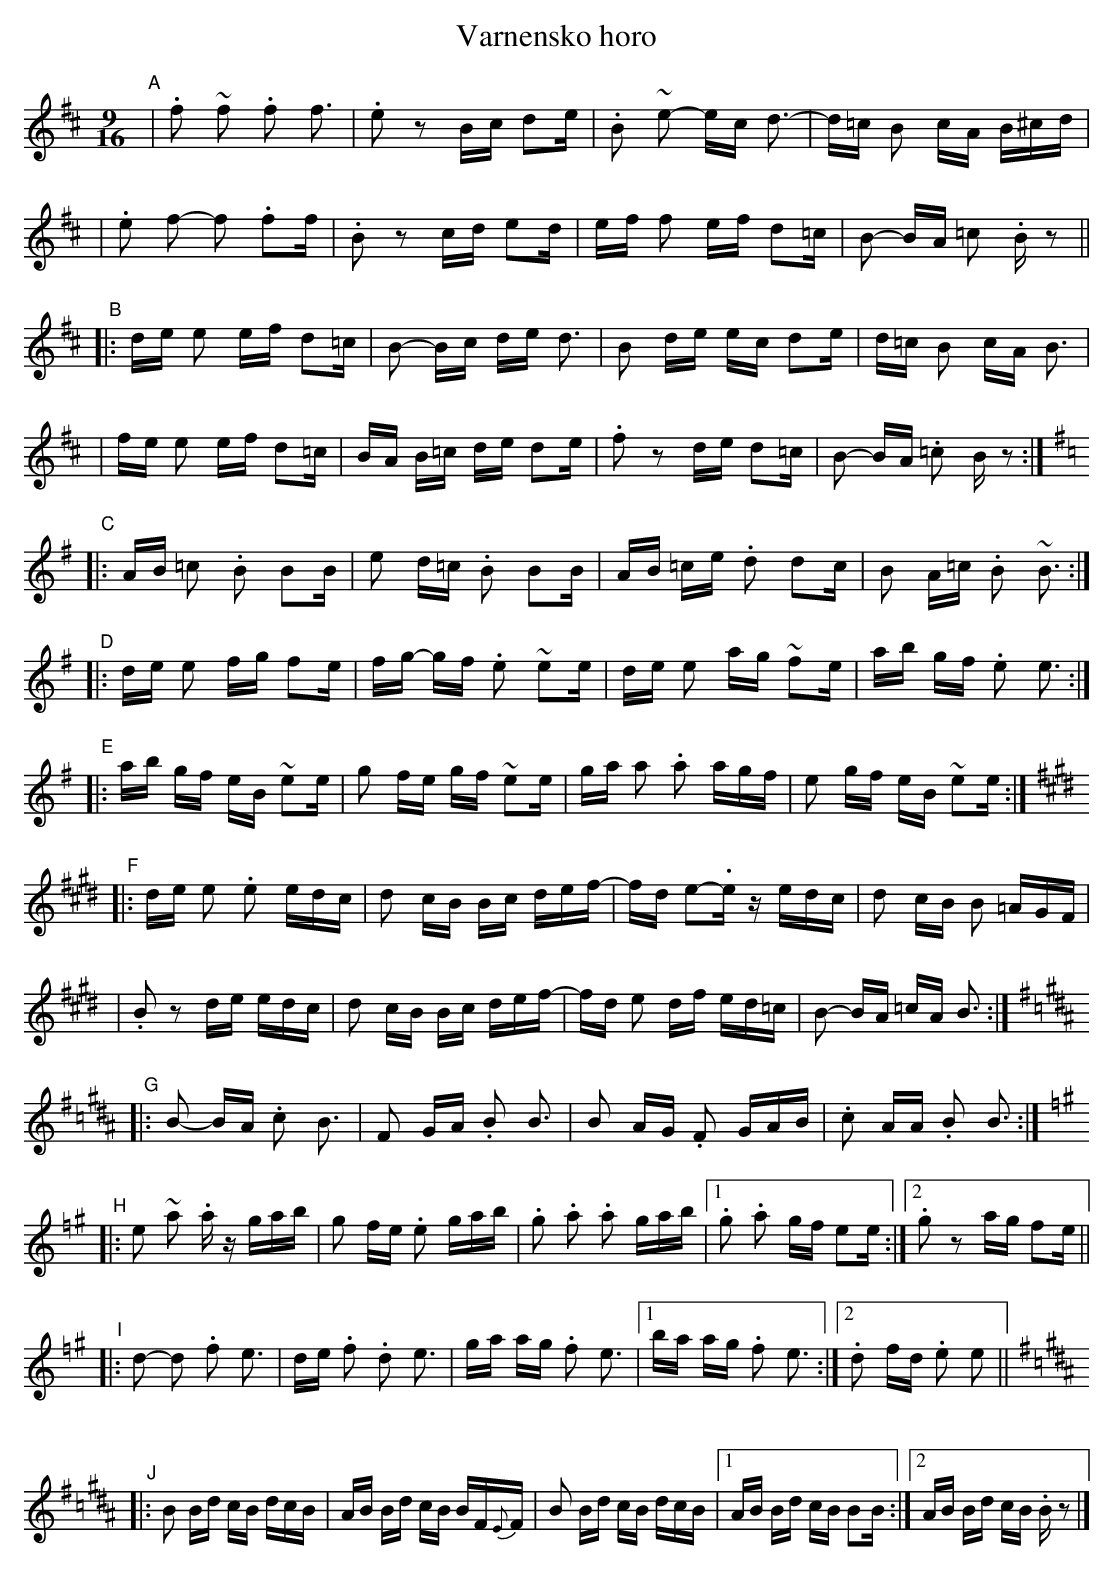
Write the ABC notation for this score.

X:1
T: Varnensko horo
L: 1/16
M: 9/16
K: Bm
"A"\
| .f2 ~f2 .f2 f3 | .e2 z2 Bc d2e | .B2 ~e2- ec d3- | d=c B2 cA B^cd |
| .e2 f2- f2 .f2f | .B2 z2 cd e2d | ef f2 ef d2=c | B2- BA =c2 .Bz2 ||
"B"\
|: de e2 ef d2=c | B2- Bc de d3 | B2 de ec d2e | d=c B2 cA B3 |
| fe e2 ef d2=c | BA B=c de d2e | .f2 z2 de d2=c | B2- BA .=c2 Bz2 :|
K:Bphr
"C"\
|: AB =c2 .B2 B2B | e2 d=c .B2 B2B | AB =ce .d2 d2c | B2 A=c .B2 ~B3 :|
"D"\
|: de e2 fg f2e | fg- gf .e2 ~e2e | de e2 ag ~f2e | ab gf .e2 e3 :|
"E"\
|: ab gf eB ~e2e | g2 fe gf ~e2e | ga a2 .a2 agf | e2 gf eB ~e2e :|
K: Bmix
"F"\
|: de e2 .e2 edc | d2 cB Bc def- | fd e2-.ez edc | d2 cB B2 =AGF |
| .B2 z2 de edc | d2 cB Bc def- | fd e2 df ed=c | B2- BA =cA B3 :|
K:B=c^f^d^g
"G"\
|: B2- BA .c2 B3 | F2 GA .B2 B3 | B2 AG .F2 GAB | .c2 AA .B2 B3 :|
K:Ephr=f^g
"H"\
|: e2 ~a2 .az gab | g2 fe .e2 gab | .g2 .a2 .a2 gab |1 .g2 .a2 gf e2e :|2 .g2 z2 ag f2e ||
"I"\
|: d2- d2 .f2 e3 | de .f2 .d2 e3 | ga ag .f2 e3 |1 ba ag .f2 e3 :|2 .d2 fd .e2 e2 ||
K:B=c^f^d
"J"\
|: B2 Bd cB dcB | AB Bd cB BF{E}F | B2 Bd cB dcB |1 AB Bd cB B2B :|2 AB Bd cB .Bz2 |]
